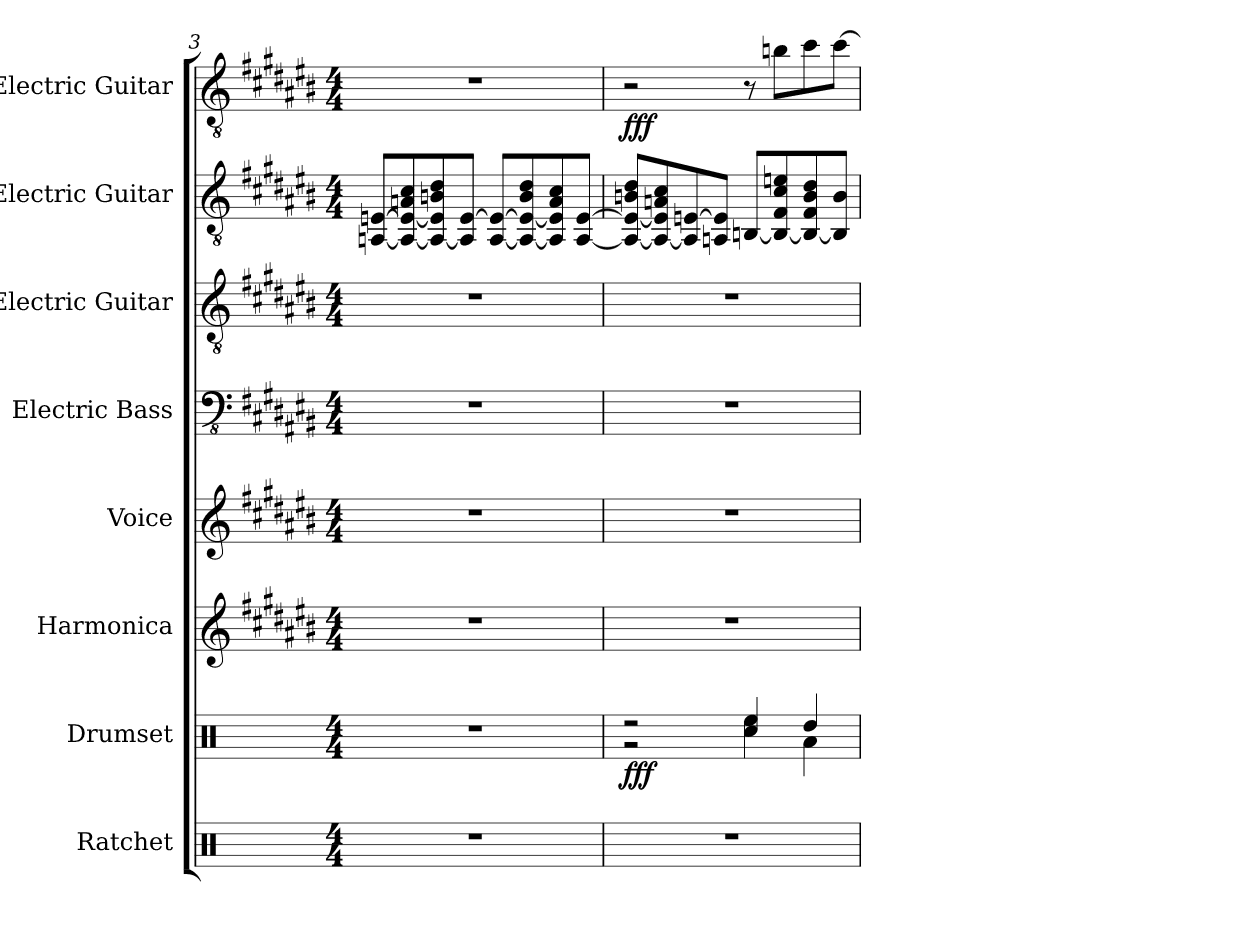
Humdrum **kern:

**kern	**kern	**dynam	**kern	**kern	**kern	**kern	**kern	**kern	**dynam
*part8	*part7	*part7	*part6	*part5	*part4	*part3	*part2	*part1	*part1
*staff8	*staff7	*staff7	*staff6	*staff5	*staff4	*staff3	*staff2	*staff1	*staff1
*I"Ratchet	*I"Drumset	*	*I"Harmonica	*I"Voice	*I"Electric Bass	*I"Electric Guitar	*I"Electric Guitar	*I"Electric Guitar	*
*I'Rat.	*I'Drs.	*	*I'Harm.	*I'Vo.	*I'El. B.	*I'El. Guit.	*I'El. Guit.	*I'El. Guit.	*
*clefX	*clefX	*	*clefG2	*clefG2	*clefFv4	*clefGv2	*clefGv2	*clefGv2	*
*k[]	*k[]	*	*k[f#c#g#d#a#e#b#]	*k[f#c#g#d#a#e#b#]	*k[f#c#g#d#a#e#b#]	*k[f#c#g#d#a#e#b#]	*k[f#c#g#d#a#e#b#]	*k[f#c#g#d#a#e#b#]	*
*M4/4	*M4/4	*	*M4/4	*M4/4	*M4/4	*M4/4	*M4/4	*M4/4	*
=3	=3	=3	=3	=3	=3	=3	=3	=3	=3
1r	1r	.	1r	1r	1r	1r	[8AAn/ [8En/L	1r	.
.	.	.	.	.	.	.	8AA/_ 8E/_ 8An/ 8c#/	.	.
.	.	.	.	.	.	.	8AA/_ 8E/] 8Bn/ 8d#/	.	.
.	.	.	.	.	.	.	8AA/] [8E/J	.	.
.	.	.	.	.	.	.	[8AA/ 8E/_L	.	.
.	.	.	.	.	.	.	8AA/_ 8E/_ 8B/ 8d#/	.	.
.	.	.	.	.	.	.	8AA/] 8E/] 8A/ 8c#/	.	.
.	.	.	.	.	.	.	[8AA/ [8E/J	.	.
!!LO:PB:g=z
=4	=4	=4	=4	=4	=4	=4	=4	=4	=4
*	*^	*	*	*	*	*	*	*	*
!	!	!	!LO:DY:b	!	!	!	!	!	!	!LO:DY:b
1r	2r	2r	fff	1r	1r	1r	1r	8AA/_ 8E/_ 8Bn/ 8d#/L	2r	fff
.	.	.	.	.	.	.	.	8AA/_ 8E/] 8An/ 8c#/	.	.
.	.	.	.	.	.	.	.	8AA/] [8En/	.	.
.	.	.	.	.	.	.	.	8AAn/ 8E/]J	.	.
.	4Rcc/	4Ree\	.	.	.	.	.	[8BBn/L	8r	.
.	.	.	.	.	.	.	.	8BB/_ 8F#/ 8c#/ 8en/	8bn\L	.
.	4Rdd/	4Ra\	.	.	.	.	.	8BB/_ 8F#/ 8B/ 8d#/	8cc#\	.
.	.	.	.	.	.	.	.	8BB/] 8B/J	[8cc#\J	.
*	*v	*v	*	*	*	*	*	*	*	*
=	=	=	=	=	=	=	=	=	=
*-	*-	*-	*-	*-	*-	*-	*-	*-	*-
